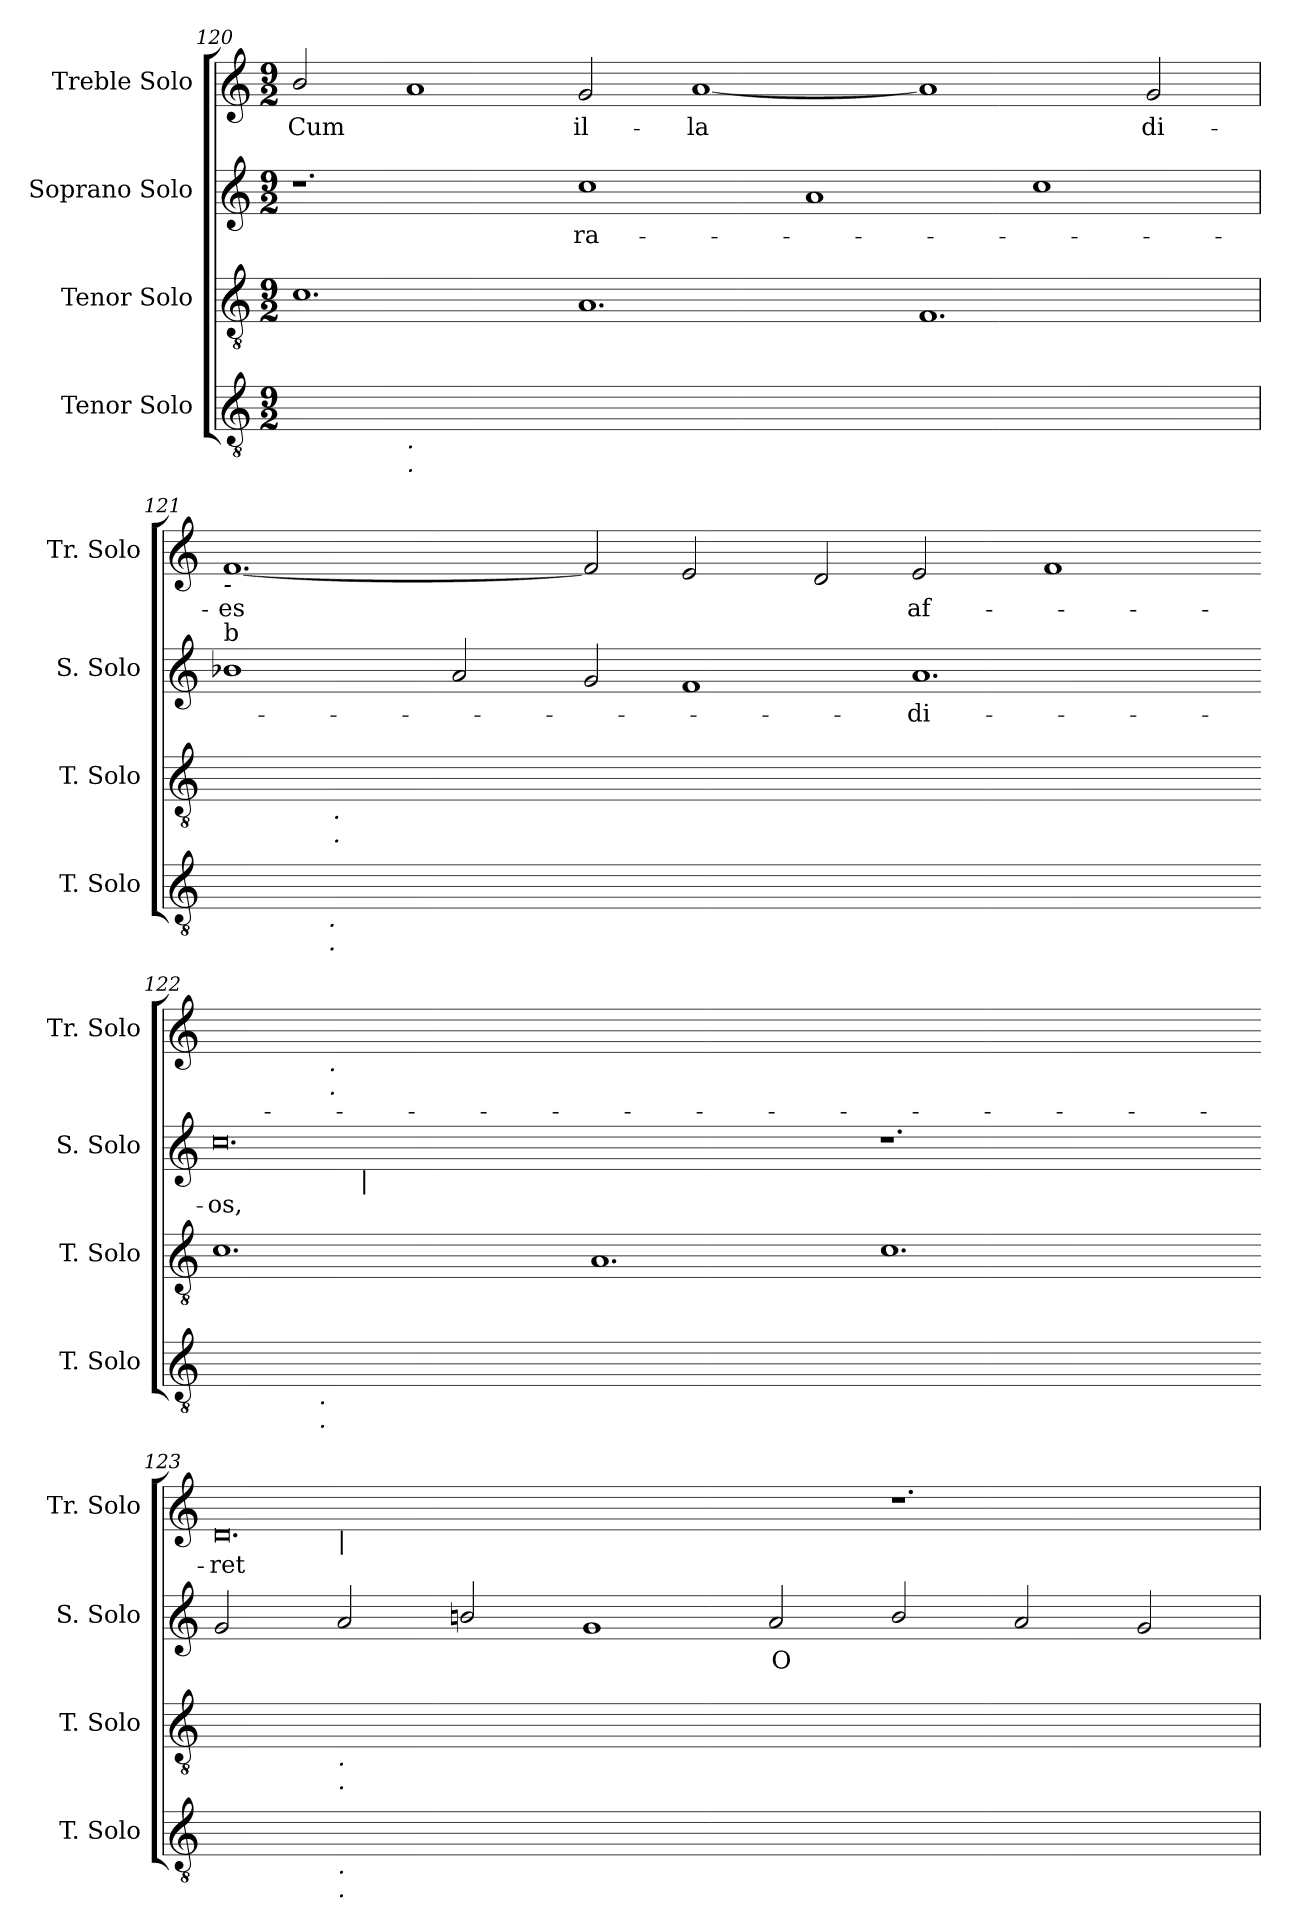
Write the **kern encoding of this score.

**kern	**kern	**kern	**text	**kern	**text
*part4	*part3	*part2	*part2	*part1	*part1
*staff4	*staff3	*staff2	*staff2	*staff1	*staff1
*I"Tenor Solo	*I"Tenor Solo	*I"Soprano Solo	*	*I"Treble Solo	*
*I'T. Solo	*I'T. Solo	*I'S. Solo	*	*I'Tr. Solo	*
*clefGv2	*clefGv2	*clefG2	*	*clefG2	*
*ITrd7c12	*ITrd7c12	*	*	*	*
*k[]	*k[]	*k[]	*	*k[]	*
*C:	*C:	*C:	*	*C:	*
*M9/2	*M9/2	*M9/2	*	*M9/2	*
=120	=120	=120	=120	=120	=120
!	!	!	!	!	!LO:LY:b:color=#000000
*^	*	*	*	*	*
0.Ciyy_>	2ryy	1.Ci	1.r	.	2bi/	Cum
!	!LO:TX:b:i:t=.	!	!	!	!	!
!	!LO:TX:b:i:t=.	!	!	!	!	!
.	00ryy	.	.	.	1ai	.
!	!	!	!	!LO:LY:b:color=#000000	!	!
!	!	!	!	!	!	!LO:LY:b:color=#000000
.	.	1.AAi	1cci	ra-	2gi/	il-
!	!	!	!	!	!	!LO:LY:b:color=#000000
.	.	.	.	.	[<1ai	-la
.	.	.	1ai	.	.	.
1.Ciyy]	.	1.FFi	.	.	1ai]	.
.	.	.	1cci	.	.	.
!	!	!	!	!	!	!LO:LY:b:color=#000000
.	.	.	.	.	2gi/	di-
!!LO:PB:g=z
=121	=121	=121	=121	=121	=121	=121
!	!	!	!	!	!LO:TX:b:i:t=-	!
!	!	!	!LO:TX:a:t=b	!	!	!
!	!	!	!	!	!	!LO:LY:b:color=#000000
*	*	*^	*	*	*	*
[>0.Diyy	4ryy	[<0.DDiyy	4ryy	1b-i	.	[<1.fi	-es
.	32ryy	.	32ryy	.	.	.	.
.	64ryy	.	64...ryy	.	.	.	.
.	128ryy	.	.	.	.	.	.
.	512ryy	.	.	.	.	.	.
!	!LO:TX:b:i:t=.	!	!	!	!	!	!
!	!LO:TX:b:i:t=.	!	!	!	!	!	!
.	1ryy	.	.	.	.	.	.
!	!	!	!LO:TX:b:i:t=.	!	!	!	!
!	!	!	!LO:TX:b:i:t=.	!	!	!	!
.	.	.	1ryy	.	.	.	.
.	.	.	.	2ai/	.	.	.
.	1ryy	.	.	.	.	.	.
.	.	.	1ryy	.	.	.	.
.	.	.	.	2gi/	.	2fi/]	.
.	.	.	.	1fi	.	2ei/	.
.	1ryy	.	.	.	.	.	.
.	.	.	1ryy	.	.	.	.
.	.	.	.	.	.	2di/	.
!	!	!	!	!	!LO:LY:b:color=#000000	!	!
!	!	!	!	!	!	!	!LO:LY:b:color=#000000
1.Diyy]	.	1.DDiyy]	.	1.ai	-di-	2ei/	af-
.	1ryy	.	.	.	.	.	.
.	.	.	1ryy	.	.	.	.
.	.	.	.	.	.	1fi	.
.	8ryy	.	.	.	.	.	.
.	.	.	8ryy	.	.	.	.
.	16ryy	.	.	.	.	.	.
.	.	.	16ryy	.	.	.	.
.	256.ryy	.	.	.	.	.	.
.	.	.	512ryy	.	.	.	.
*	*	*v	*v	*	*	*	*
=122-	=122-	=122-	=122-	=122-	=122-	=122-
*	*	*^	*	*	*	*
!	!	!	!	!	!LO:LY:b:color=#000000	!	!
*	*	*v	*v	*	*	*	*
*	*	*^	*	*	*	*
!	!	!	!	!	!	!	!LO:LY:b:color=#000000
*	*	*v	*v	*^	*	*^	*
[<0.AAiyy	4ryy	1.Ci	0.cci	4ryy	-os,	[<0.eiyy	4ryy	-fe-
.	32ryy	.	.	16ryy	.	.	16ryy	.
.	64...ryy	.	.	.	.	.	.	.
!	!LO:TX:b:i:t=.	!	!	!	!	!	!	!
!	!LO:TX:b:i:t=.	!	!	!	!	!	!	!
.	1ryy	.	.	.	.	.	.	.
.	.	.	.	32ryy	.	.	256.ryy	.
!	!	!	!	!	!	!	!LO:TX:b:i:t=.	!
!	!	!	!	!	!	!	!LO:TX:b:i:t=.	!
.	.	.	.	.	.	.	1ryy	.
.	.	.	.	128ryy	.	.	.	.
.	.	.	.	256ryy	.	.	.	.
.	.	.	.	1024ryy	.	.	.	.
!	!	!	!	!LO:TX:b:i:t=|	!	!	!	!
.	.	.	.	1ryy	.	.	.	.
.	1ryy	.	.	.	.	.	.	.
.	.	.	.	.	.	.	1ryy	.
.	.	.	.	1ryy	.	.	.	.
.	.	1.AAi	.	.	.	.	.	.
.	1ryy	.	.	.	.	.	.	.
.	.	.	.	.	.	.	1ryy	.
.	.	.	.	1ryy	.	.	.	.
1.AAiyy]	.	1.Ci	1.r	.	.	1.eiyy]	.	.
.	1ryy	.	.	.	.	.	.	.
.	.	.	.	.	.	.	1ryy	.
.	.	.	.	1ryy	.	.	.	.
.	8ryy	.	.	.	.	.	.	.
.	.	.	.	.	.	.	8ryy	.
.	.	.	.	8ryy	.	.	.	.
.	16ryy	.	.	.	.	.	.	.
.	.	.	.	.	.	.	32ryy	.
.	.	.	.	.	.	.	64ryy	.
.	.	.	.	64ryy	.	.	.	.
.	.	.	.	.	.	.	128ryy	.
.	.	.	.	512.ryy	.	.	.	.
.	512ryy	.	.	.	.	.	512ryy	.
*	*	*	*v	*v	*	*	*	*
=123-	=123-	=123-	=123-	=123-	=123-	=123-	=123-
*	*	*	*^	*	*	*	*
!	!	!	!	!	!	!	!	!LO:LY:b:color=#000000
*	*	*^	*v	*v	*	*	*	*
[>0.BBiyy	2ryy	[<0.BBiyy	2ryy	2gi/	.	0.di	2ryy	-ret
!	!	!	!	!	!	!	!LO:TX:b:i:t=|	!
!	!	!	!LO:TX:b:i:t=.	!	!	!	!	!
!	!	!	!LO:TX:b:i:t=.	!	!	!	!	!
!	!LO:TX:b:i:t=.	!	!	!	!	!	!	!
!	!LO:TX:b:i:t=.	!	!	!	!	!	!	!
.	00ryy	.	00ryy	2ai/	.	.	00ryy	.
.	.	.	.	2bi/	.	.	.	.
.	.	.	.	1gi	.	.	.	.
!	!	!	!	!	!LO:LY:b:color=#000000	!	!	!
.	.	.	.	2ai/	O	.	.	.
1.BBiyy]	.	1.BBiyy]	.	2bi/	.	1.r	.	.
.	.	.	.	2ai/	.	.	.	.
.	.	.	.	2gi/	.	.	.	.
*v	*v	*	*	*	*	*v	*v	*
*	*v	*v	*	*	*	*
=	=	=	=	=	=
*-	*-	*-	*-	*-	*-
